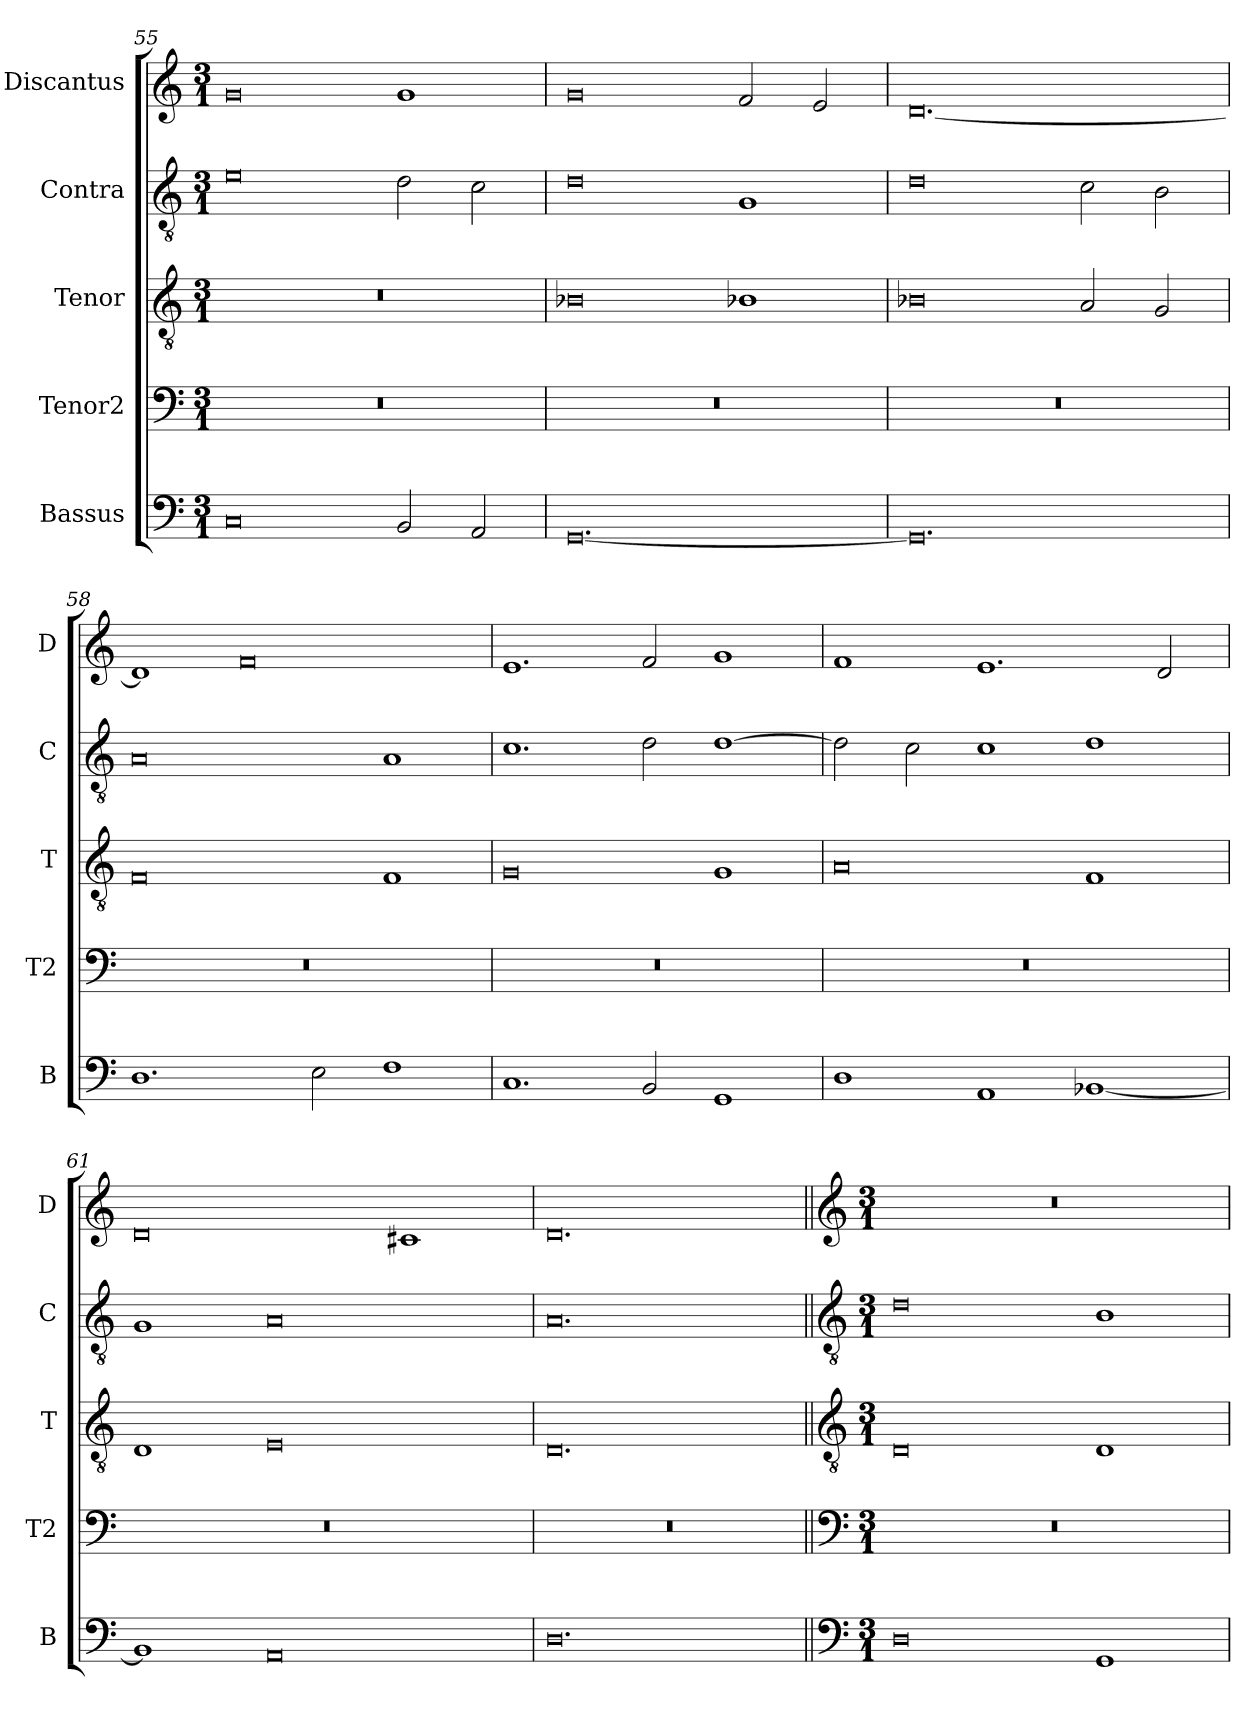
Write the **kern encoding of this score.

**kern	**kern	**kern	**kern	**kern
*part5	*part4	*part3	*part2	*part1
*staff5	*staff4	*staff3	*staff2	*staff1
*I"Bassus	*I"Tenor2	*I"Tenor	*I"Contra	*I"Discantus
*I'B	*I'T2	*I'T	*I'C	*I'D
*clefF4	*clefF4	*clefGv2	*clefGv2	*clefG2
*k[]	*k[]	*k[]	*k[]	*k[]
*M3/1	*M3/1	*M3/1	*M3/1	*M3/1
=55	=55	=55	=55	=55
0C	0.r	0.r	0e	0g
2BB/	.	.	2d\	1g
2AA/	.	.	2c\	.
=56	=56	=56	=56	=56
[0.GG	0.r	0B-X	0d	0g
.	.	1B-X	1G	2f/
.	.	.	.	2e/
=57	=57	=57	=57	=57
0.GG]	0.r	0B-X	0d	[0.d
.	.	2A/	2c\	.
.	.	2G/	2B\	.
=58	=58	=58	=58	=58
1.D	0.r	0F	0A	1d]
.	.	.	.	0f
2E\	.	.	.	.
1F	.	1F	1A	.
=59	=59	=59	=59	=59
1.C	0.r	0G	1.c	1.e
2BB/	.	.	2d\	2f/
1GG	.	1G	[1d	1g
=60	=60	=60	=60	=60
1D	0.r	0A	2d\]	1f
.	.	.	2c\	.
1AA	.	.	1c	1.e
[1BB-X	.	1F	1d	.
.	.	.	.	2d/
=61	=61	=61	=61	=61
1BB-]	0.r	1D	1G	0d
0AA	.	0E	0A	.
.	.	.	.	1c#X
=62	=62	=62	=62	=62
0.D	0.r	0.D	0.A	0.d
!!LO:LB:g=z
=63||	=63||	=63||	=63||	=63||
*clefF4	*clefF4	*clefGv2	*clefGv2	*clefG2
*k[]	*k[]	*k[]	*k[]	*k[]
*M3/1	*M3/1	*M3/1	*M3/1	*M3/1
0D	0.r	0D	0d	0.r
1GG	.	1D	1B	.
=	=	=	=	=
*-	*-	*-	*-	*-
